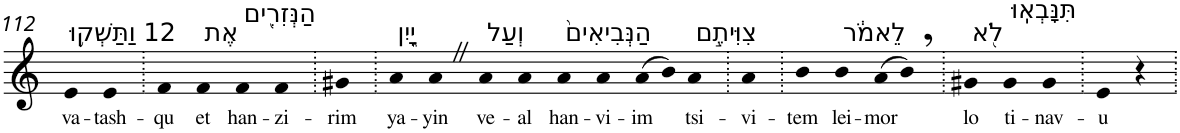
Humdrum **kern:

**kern	**text
*part1	*part1
*staff1	*staff1
*I"Piano	*
*I'Pno	*
!!LO:PB:g=z
*clefG2	*
*k[]	*
=112	=112
!LO:TX:a:t=12 וַתַּשְׁק֥וּ	!
!	!LO:LY:b
4e	va-
!	!LO:LY:b
4e	-tash-
=113.	=113.
!	!LO:LY:b
4f	-qu
!LO:TX:a:t=אֶת	!
!	!LO:LY:b
4f	et
!LO:TX:a:t=הַנְּזִרִ֖ים	!
!	!LO:LY:b
4f	han-
!	!LO:LY:b
4f	-zi-
=114.	=114.
!	!LO:LY:b
4g#X	-rim
=115.	=115.
!LO:TX:a:t=יָ֑יִן	!
!	!LO:LY:b
4a	ya-
!	!LO:LY:b
4aZ	-yin
!LO:TX:a:t=וְעַל	!
!	!LO:LY:b
4a	ve-
!	!LO:LY:b
4a	-al
!LO:TX:a:t=הַנְּבִיאִים֙	!
!	!LO:LY:b
4a	han-
!	!LO:LY:b
4a	-vi-
!	!LO:LY:b
(>8a	-im
8b)	.
!LO:TX:a:t=צִוִּיתֶ֣ם	!
!	!LO:LY:b
4a	tsi-
=116.	=116.
!	!LO:LY:b
4a	-vi-
=117.	=117.
!	!LO:LY:b
4b	-tem
!LO:TX:a:t=לֵאמֹ֔ר	!
!	!LO:LY:b
4b	lei-
!	!LO:LY:b
(>8a	-mor
8b,)	.
=118.	=118.
!LO:TX:a:t=לֹ֖א	!
!	!LO:LY:b
4g#X	lo
!LO:TX:a:t=תִּנָּבְאֽוּ	!
!	!LO:LY:b
4g#	ti-
!	!LO:LY:b
4g#	-nav-
=119.	=119.
!	!LO:LY:b
4e	-u
4r	.
=.	=.
*-	*-
